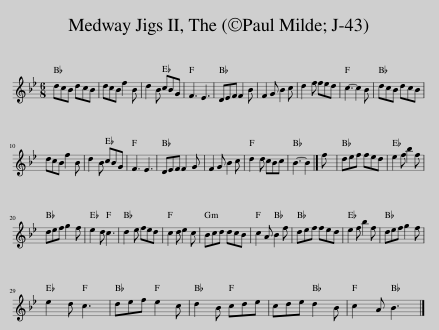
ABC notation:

X:1
L:1/8
M:6/8
I:linebreak $
K:Bb
V:1 treble
V:1
 dcB dcB | dcB f2 B | d2 B cBG | F3 E3 | DEF F2 B | %5
 F2 G B2 c | d2 f fed | c3- c2 B | dcB dcB |$ dcB f2 B | %10
 d2 B cBG | F3 E3 | DEF F2 G | F2 G B2 c | d2 d cBc | %15
 B3- B2 |] f | def fed | e2 f b2 f |$ def g2 f | %20
 e2 d c3 | d2 e fed | c2 d e2 c | Bcd dcB | c2 A B2 f | %25
 def fed | e2 f b2 f | def g2 f |$ e2 d c3 | def e2 c | %30
 d2 B cde | cde d2 B | c2 A B3 |] %33
